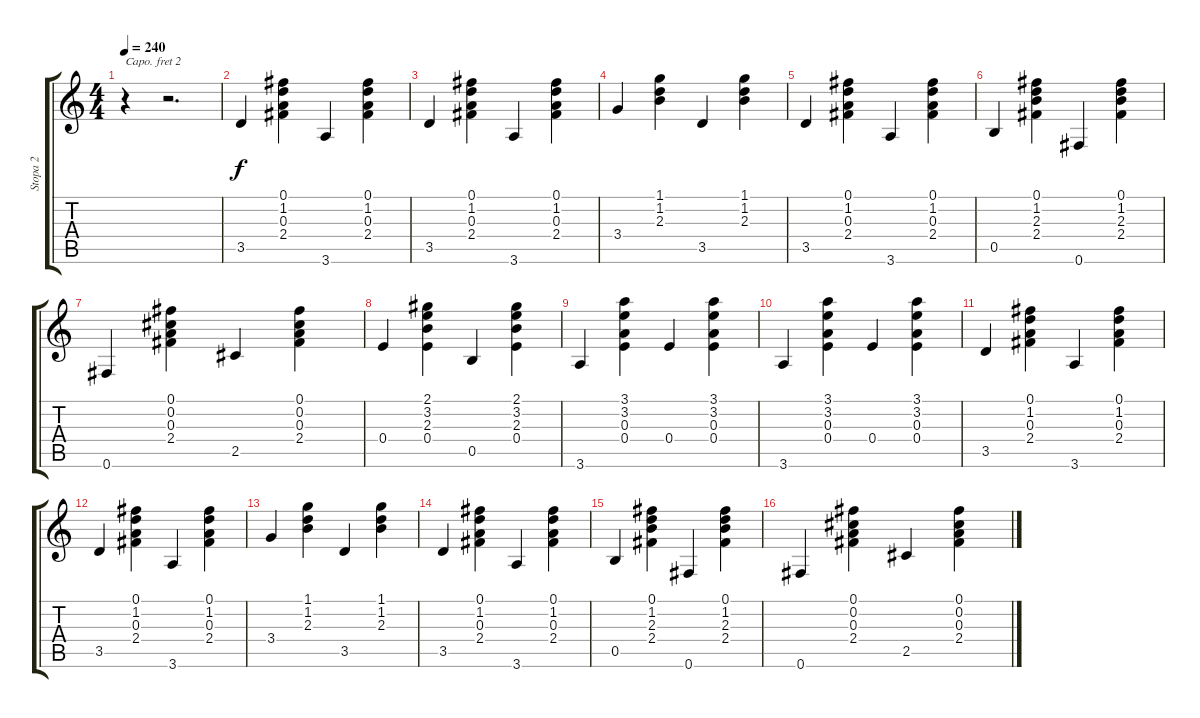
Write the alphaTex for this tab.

\track ("Stopa 2" "Stopa 2") {instrument acousticguitarnylon}
\staff {score tabs}
\capo 2
\tuning (E4 B3 G3 D3 A2 E2) {hide}
\ts (4 4)
\tempo 240
\clef g2
\ks c
r.4{dy f instrument acousticguitarnylon} r.2{d} |
3.5.4 (0.1 1.2 0.3 2.4).4 3.6.4 (0.1 1.2 0.3 2.4).4 |
3.5.4 (0.1 1.2 0.3 2.4).4 3.6.4 (0.1 1.2 0.3 2.4).4 |
3.4.4 (1.1 1.2 2.3).4 3.5.4 (1.1 1.2 2.3).4 |
3.5.4 (0.1 1.2 0.3 2.4).4 3.6.4 (0.1 1.2 0.3 2.4).4 |
0.5.4 (0.1 1.2 2.3 2.4).4 0.6.4 (0.1 1.2 2.3 2.4).4 |
0.6.4 (0.1 0.2 0.3 2.4).4 2.5.4 (0.1 0.2 0.3 2.4).4 |
0.4.4 (2.1 3.2 2.3 0.4).4 0.5.4 (2.1 3.2 2.3 0.4).4 |
3.6.4 (3.1 3.2 0.3 0.4).4 0.4.4 (3.1 3.2 0.3 0.4).4 |
3.6.4 (3.1 3.2 0.3 0.4).4 0.4.4 (3.1 3.2 0.3 0.4).4 |
3.5.4 (0.1 1.2 0.3 2.4).4 3.6.4 (0.1 1.2 0.3 2.4).4 |
3.5.4 (0.1 1.2 0.3 2.4).4 3.6.4 (0.1 1.2 0.3 2.4).4 |
3.4.4 (1.1 1.2 2.3).4 3.5.4 (1.1 1.2 2.3).4 |
3.5.4 (0.1 1.2 0.3 2.4).4 3.6.4 (0.1 1.2 0.3 2.4).4 |
0.5.4 (0.1 1.2 2.3 2.4).4 0.6.4 (0.1 1.2 2.3 2.4).4 |
0.6.4 (0.1 0.2 0.3 2.4).4 2.5.4 (0.1 0.2 0.3 2.4).4
